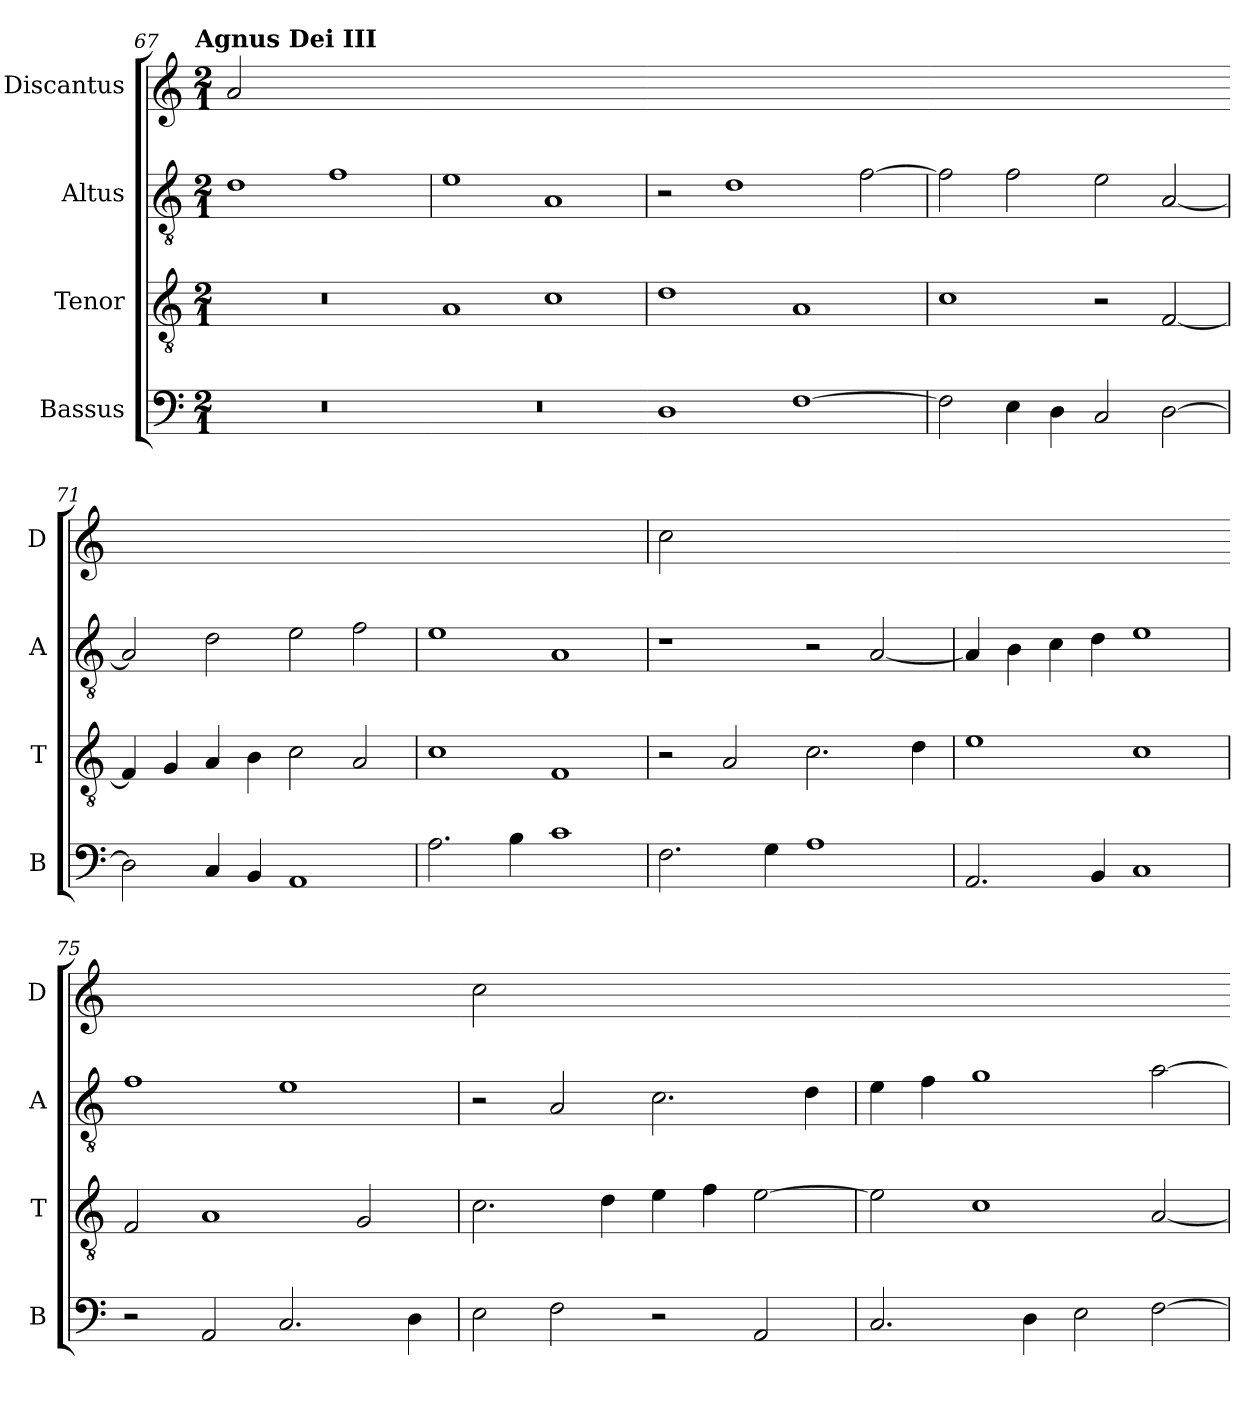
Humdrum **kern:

**kern	**kern	**kern	**kern
*part4	*part3	*part2	*part1
*staff4	*staff3	*staff2	*staff1
*I"Bassus	*I"Tenor	*I"Altus	*I"Discantus
*I'B	*I'T	*I'A	*I'D
!!LO:LB:g=z
*clefF4	*clefGv2	*clefGv2	*clefG2
*k[]	*k[]	*k[]	*k[]
!!LO:TX:omd:t=Agnus Dei III
*M2/1	*M2/1	*M2/1	*M2/1
=67	=67	=67	=67
!	!	!	!LO:N:vis=2
0r	0r	1d	[y0a
.	.	1f	.
=68	=68	=68	=68-
!	!	!	!LO:N:vis=2
0r	1A	1e	0ayy_y
.	1c	1A	.
=69	=69	=69	=69-
!	!	!	!LO:N:vis=2
1D	1d	2r	0ayy_y
.	.	1d	.
[1F	1A	.	.
.	.	[2f\	.
=70	=70	=70	=70-
!	!	!	!LO:N:vis=2
2F\]	1c	2f\]	0ayy_y
4E\	.	2f\	.
4D\	.	.	.
2C/	2r	2e\	.
[2D\	[2F/	[2A/	.
=71	=71	=71	=71-
!	!	!	!LO:N:vis=2
2D\]	4F/]	2A/]	0ayy_
.	4G/	.	.
4C/	4A/	2d\	.
4BB/	4B\	.	.
1AA	2c\	2e\	.
.	2A/	2f\	.
=72	=72	=72	=72-
!	!	!	!LO:N:vis=2
2.A\	1c	1e	0ayy]
4B\	.	.	.
1c	1F	1A	.
=73	=73	=73	=73
!	!	!	!LO:N:vis=2
2.F\	2r	1r	[y0cc
.	2A/	.	.
4G\	.	.	.
1A	2.c\	2r	.
.	.	[2A/	.
.	4d\	.	.
=74	=74	=74	=74-
!	!	!	!LO:N:vis=2
2.AA/	1e	4A/]	0ccyy_
.	.	4B\	.
.	.	4c\	.
4BB/	.	4d\	.
1C	1c	1e	.
=75	=75	=75	=75-
!	!	!	!LO:N:vis=2
2r	2F/	1f	0ccyy]
2AA/	1A	.	.
2.C/	.	1e	.
.	2G/	.	.
4D\	.	.	.
=76	=76	=76	=76-
!	!	!	!LO:N:vis=2
2E\	2.c\	2r	[y0cc
2F\	.	2A/	.
.	4d\	.	.
2r	4e\	2.c\	.
.	4f\	.	.
2AA/	[2e\	.	.
.	.	4d\	.
=77	=77	=77	=77-
!	!	!	!LO:N:vis=2
2.C/	2e\]	4e\	0ccyy_
.	.	4f\	.
.	1c	1g	.
4D\	.	.	.
2E\	.	.	.
[2F\	[2A/	[2a\	.
=	=	=	=-
*-	*-	*-	*-
